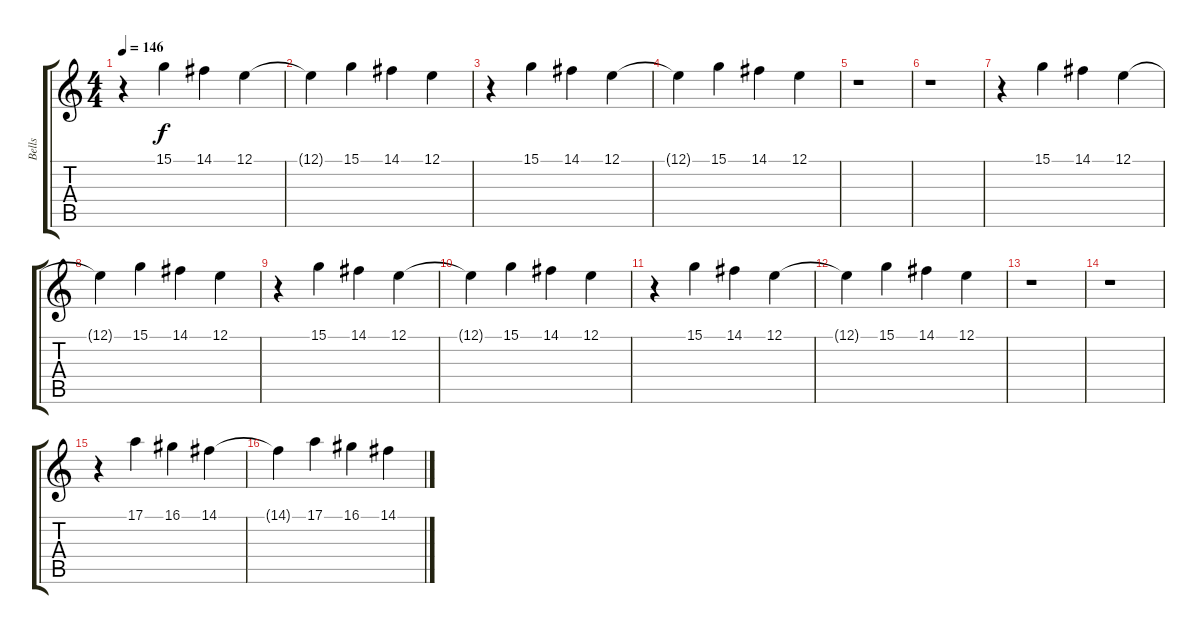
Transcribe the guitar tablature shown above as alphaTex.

\track ("Bells" "Bells") {instrument musicbox}
\staff {score tabs}
\tuning (E4 B3 G3 D3 A2 E2) {hide}
\ts (4 4)
\tempo 146
\clef g2
\ks c
r.4{dy f} 15.1.4 14.1.4 12.1.4 |
12.1{t}.4 15.1.4 14.1.4 12.1.4 |
r.4 15.1.4 14.1.4 12.1.4 |
12.1{t}.4 15.1.4 14.1.4 12.1.4 |
r.1 |
r.1 |
r.4 15.1.4 14.1.4 12.1.4 |
12.1{t}.4 15.1.4 14.1.4 12.1.4 |
r.4 15.1.4 14.1.4 12.1.4 |
12.1{t}.4 15.1.4 14.1.4 12.1.4 |
r.4 15.1.4 14.1.4 12.1.4 |
12.1{t}.4 15.1.4 14.1.4 12.1.4 |
r.1 |
r.1 |
r.4 17.1.4 16.1.4 14.1.4 |
14.1{t}.4 17.1.4 16.1.4 14.1.4
